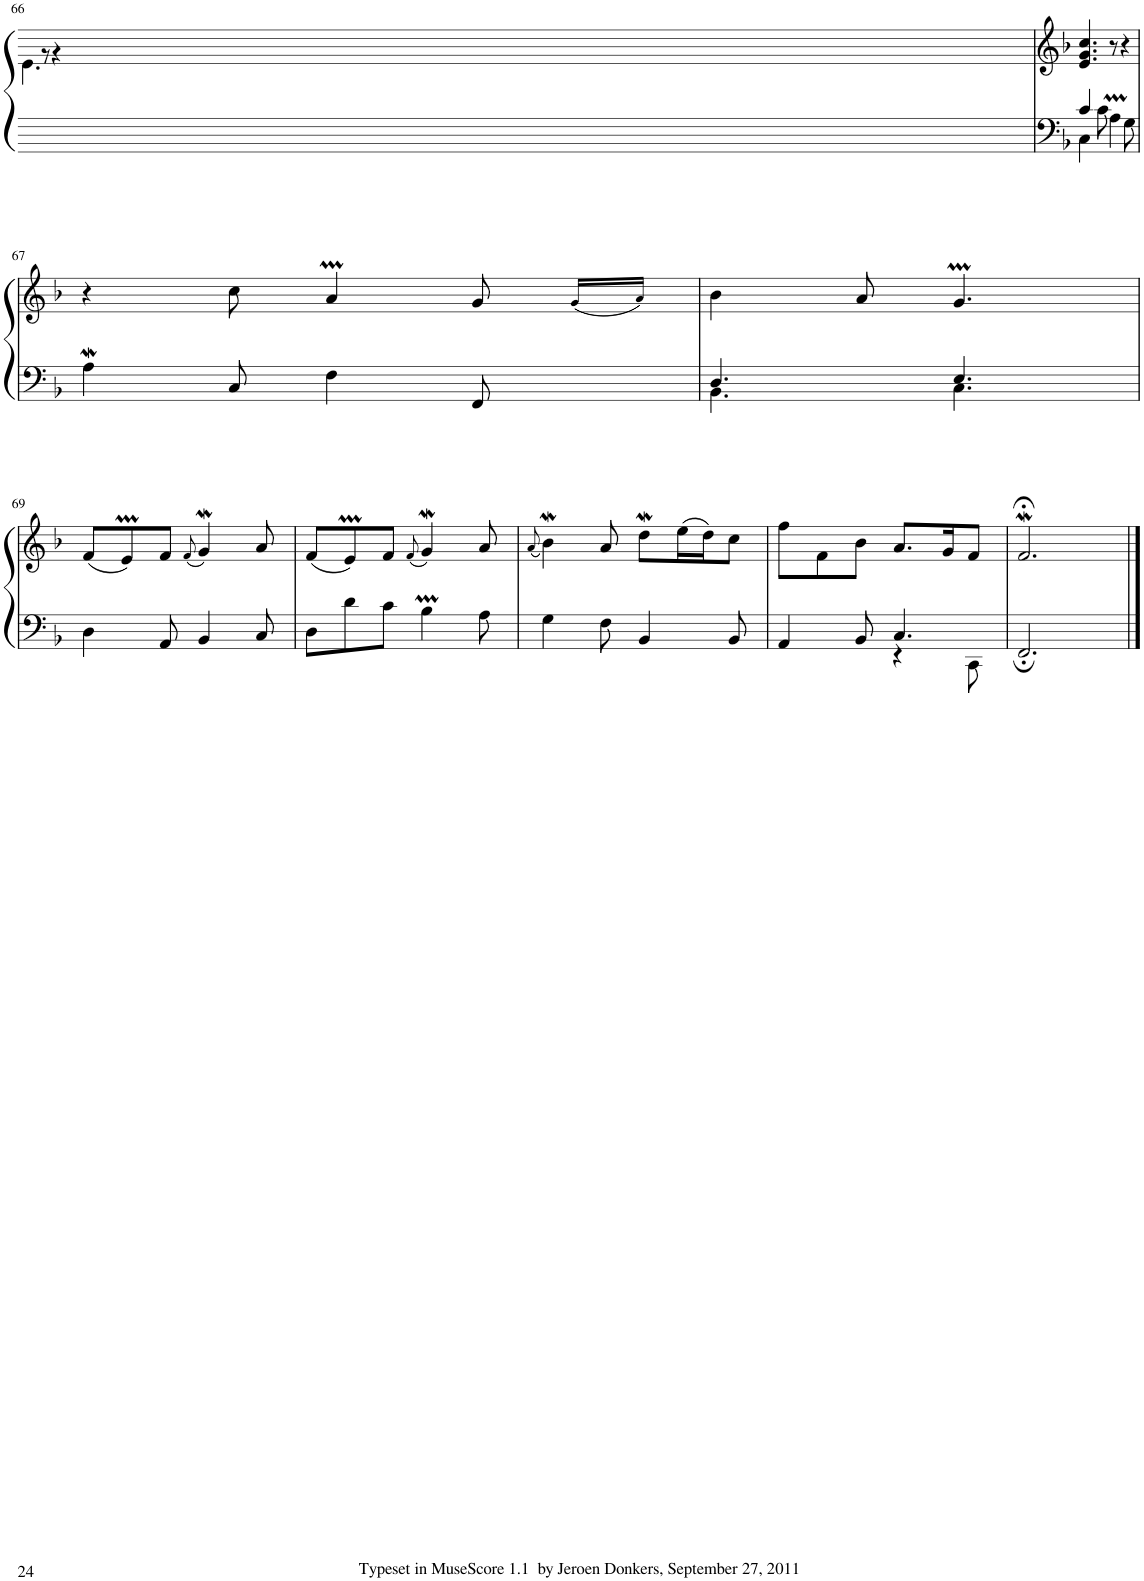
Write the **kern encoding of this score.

**kern	**kern
*part1	*part1
*staff2	*staff1
*I"Harpsichord	*
*I'Hpschd	*
!!LO:PB:g=z
*clefF4	*clefG2
*k[b-]	*k[b-]
*M6/8	*M6/8
=66	=66
*^	*^
4ryy	4ryy	4.e/ 4.g/ 4.cc/	4.e\
*v	*v	*	*
.	8r	8r
.	4r	4r
.	4%181ryy	4%181ryy
*^	*	*
4c/	4C\	.	.
8c\	2ryy	.	.
4Am\	.	.	.
8G\	.	.	.
*v	*v	*	*
*	*v	*v
!!LO:LB:g=z
=67	=67
4AW\	4r
8C/	8cc\
4F\	4am/
8FF/	8g/
8ryy	(16g!/LL
.	16a!/JJ)
=68	=68
*^	*
4.D/	4.BB-\	4b-\
.	.	8a/
4.E/	4.C\	4.gM/
*v	*v	*
!!LO:LB:g=z
=69	=69
4D\	(8f/L
.	8em/)
8AA/	8f/J
.	(8qf/
4BB-/	4gW/)
8C/	8a/
=70	=70
8D\L	(8f/L
8d\	8em/)
8c\J	8f/J
.	(8qf/
4B-M\	4gW/)
8A\	8a/
=71	=71
.	(8qa/
4G\	4b-w\)
8F\	8a/
4BB-/	8ddW\L
.	(16ee\L
.	16dd\J)
8BB-/	8cc\J
=72	=72
*^	*
4AA/	4.ryy	8ff\L
.	.	8f\
8BB-/	.	8b-\J
4.C/	4r	8.a/L
.	.	16g/K
.	8CC\	8f/J
*v	*v	*
=73	=73
2.FF;/	2.f;<w/
==	==
*-	*-
